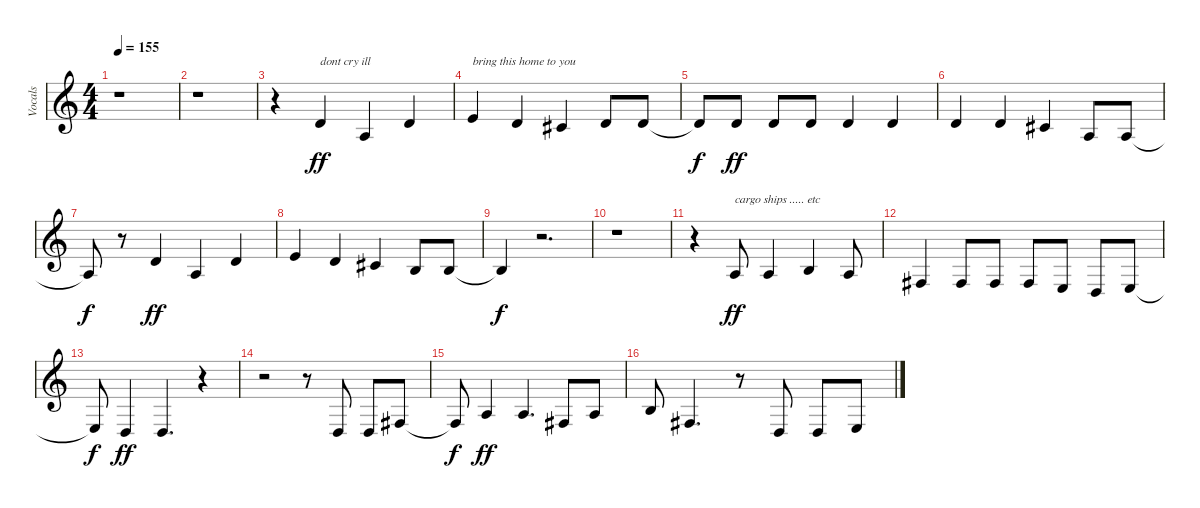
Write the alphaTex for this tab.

\track ("Vocals" "Vocals") {instrument clarinet}
\staff {score}
\tuning (E4 B3 G3 D3 A2 E2) {hide}
\ts (4 4)
\tempo 155
\clef g2
\ks c
r.1{dy ff} |
r.1 |
r.4 3.2.4{txt "dont cry ill"} 2.3.4 3.2.4 |
0.1.4{txt "bring this home to you"} 3.2.4 2.2.4 3.2.8 3.2.8 |
3.2{t}.8{dy f} 3.2.8{dy ff} 3.2.8 3.2.8 3.2.4 3.2.4 |
3.2.4 3.2.4 2.2.4 2.3.8 2.3.8 |
2.3{t}.8{dy f} r.8 3.2.4{dy ff} 2.3.4 3.2.4 |
0.1.4 3.2.4 2.2.4 0.2.8 0.2.8 |
0.2{t}.4{dy f} r.2{d} |
r.1 |
r.4 2.3.8{txt "cargo ships ..... etc" dy ff} 2.3.4 0.2.4 2.3.8 |
4.4.4 4.4.8 4.4.8 4.4.8 2.4.8 0.4.8 2.4.8 |
2.4{t}.8{dy f} 0.4.4{dy ff} 0.4.4{d} r.4 |
r.2 r.8 0.4.8 0.4.8 4.4.8 |
4.4{t}.8{dy f} 2.3.4{dy ff} 2.3.4{d} 4.4.8 2.3.8 |
0.2.8 4.4.4{d} r.8 0.4.8 0.4.8 2.4.8
